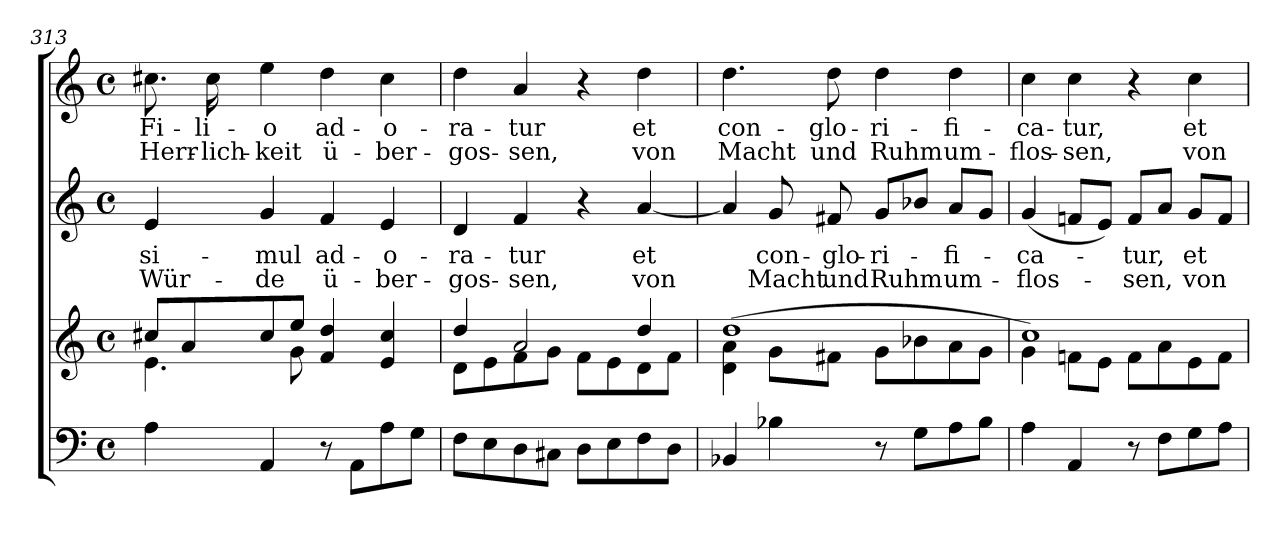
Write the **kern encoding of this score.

**kern	**kern	**kern	**text	**text	**kern	**text	**text
*part3	*part3	*part2	*part2	*part2	*part1	*part1	*part1
*staff4	*staff3	*staff2	*staff2	*staff2	*staff1	*staff1	*staff1
*clefF4	*clefG2	*clefG2	*	*	*clefG2	*	*
*k[]	*k[]	*k[]	*	*	*k[]	*	*
*C:	*C:	*C:	*	*	*C:	*	*
*M4/4	*M4/4	*M4/4	*	*	*M4/4	*	*
*met(c)	*met(c)	*met(c)	*	*	*met(c)	*	*
=313	=313	=313	=313	=313	=313	=313	=313
*	*^	*	*	*	*	*	*
!	!	!	!	!LO:LY:b	!LO:LY:b	!	!LO:LY:b	!LO:LY:b
4A\	8cc#X/L	4.e\	4e/	si-	Wür-	8.cc#X\	Fi-	Herr-
.	8a/	.	.	.	.	.	.	.
!	!	!	!	!	!	!	!LO:LY:b	!LO:LY:b
.	.	.	.	.	.	16cc#\	-li-	-lich-
!	!	!	!	!LO:LY:b	!LO:LY:b	!	!LO:LY:b	!LO:LY:b
4AA/	8cc#/	.	4g/	-mul	-de	4ee\	-o	-keit
.	8ee/J	8g\	.	.	.	.	.	.
!	!	!	!	!LO:LY:b	!LO:LY:b	!	!LO:LY:b	!LO:LY:b
8r	4f/ 4dd/	2ryy	4f/	ad-	ü-	4dd\	ad-	ü-
8AA\L	.	.	.	.	.	.	.	.
!	!	!	!	!LO:LY:b	!LO:LY:b	!	!LO:LY:b	!LO:LY:b
8A\	4e/ 4cc#/	.	4e/	-o-	-ber-	4cc#\	-o-	-ber-
8G\J	.	.	.	.	.	.	.	.
=314	=314	=314	=314	=314	=314	=314	=314	=314
!	!	!	!	!LO:LY:b	!LO:LY:b	!	!LO:LY:b	!LO:LY:b
8F\L	4dd/	8d\L	4d/	-ra-	-gos-	4dd\	-ra-	-gos-
8E\	.	8e\	.	.	.	.	.	.
!	!	!	!	!LO:LY:b	!LO:LY:b	!	!LO:LY:b	!LO:LY:b
8D\	2a/	8f\	4f/	-tur	-sen,	4a/	-tur	-sen,
8C#X\J	.	8g\J	.	.	.	.	.	.
8D\L	.	8f\L	4r	.	.	4r	.	.
8E\	.	8e\	.	.	.	.	.	.
!	!	!	!	!LO:LY:b	!LO:LY:b	!	!LO:LY:b	!LO:LY:b
8F\	4dd/	8d\	[4a/	et	von	4dd\	et	von
8D\J	.	8f\J	.	.	.	.	.	.
!!LO:PB:g=z
=315	=315	=315	=315	=315	=315	=315	=315	=315
!	!	!	!	!	!	!	!LO:LY:b	!LO:LY:b
4BB-X/	(>1dd	4d\ 4a\	4a/]	.	.	4.dd\	con-	Macht
!	!	!	!	!LO:LY:b	!LO:LY:b	!	!	!
4B-X\	.	8g\L	8g/	con-	Macht	.	.	.
!	!	!	!	!LO:LY:b	!LO:LY:b	!	!LO:LY:b	!LO:LY:b
.	.	8f#X\J	8f#X/	-glo-	und	8dd\	-glo-	und
!	!	!	!	!LO:LY:b	!LO:LY:b	!	!LO:LY:b	!LO:LY:b
8r	.	8g\L	8g/L	-ri-	Ruhm	4dd\	-ri-	Ruhm
8G\L	.	8b-X\	8b-X/J	.	.	.	.	.
!	!	!	!	!LO:LY:b	!LO:LY:b	!	!LO:LY:b	!LO:LY:b
8A\	.	8a\	8a/L	-fi-	um-	4dd\	-fi-	um-
8B-\J	.	8g\J	8g/J	.	.	.	.	.
=316	=316	=316	=316	=316	=316	=316	=316	=316
!	!	!	!	!LO:LY:b	!LO:LY:b	!	!LO:LY:b	!LO:LY:b
4A\	1cc)	4g\	(<4g/	-ca-	-flos-	4cc\	-ca-	-flos-
!	!	!	!	!	!	!	!LO:LY:b	!LO:LY:b
4AA/	.	8fn\L	8fn/L	.	.	4cc\	-tur,	-sen,
.	.	8e\J	8e/J)	.	.	.	.	.
!	!	!	!	!LO:LY:b	!LO:LY:b	!	!	!
8r	.	8f\L	8f/L	-tur,	-sen,	4r	.	.
8F\L	.	8a\	8a/J	.	.	.	.	.
!	!	!	!	!LO:LY:b	!LO:LY:b	!	!LO:LY:b	!LO:LY:b
8G\	.	8e\	8g/L	et	von	4cc\	et	von
8A\J	.	8f\J	8f/J	.	.	.	.	.
*	*v	*v	*	*	*	*	*	*
=	=	=	=	=	=	=	=
*-	*-	*-	*-	*-	*-	*-	*-
